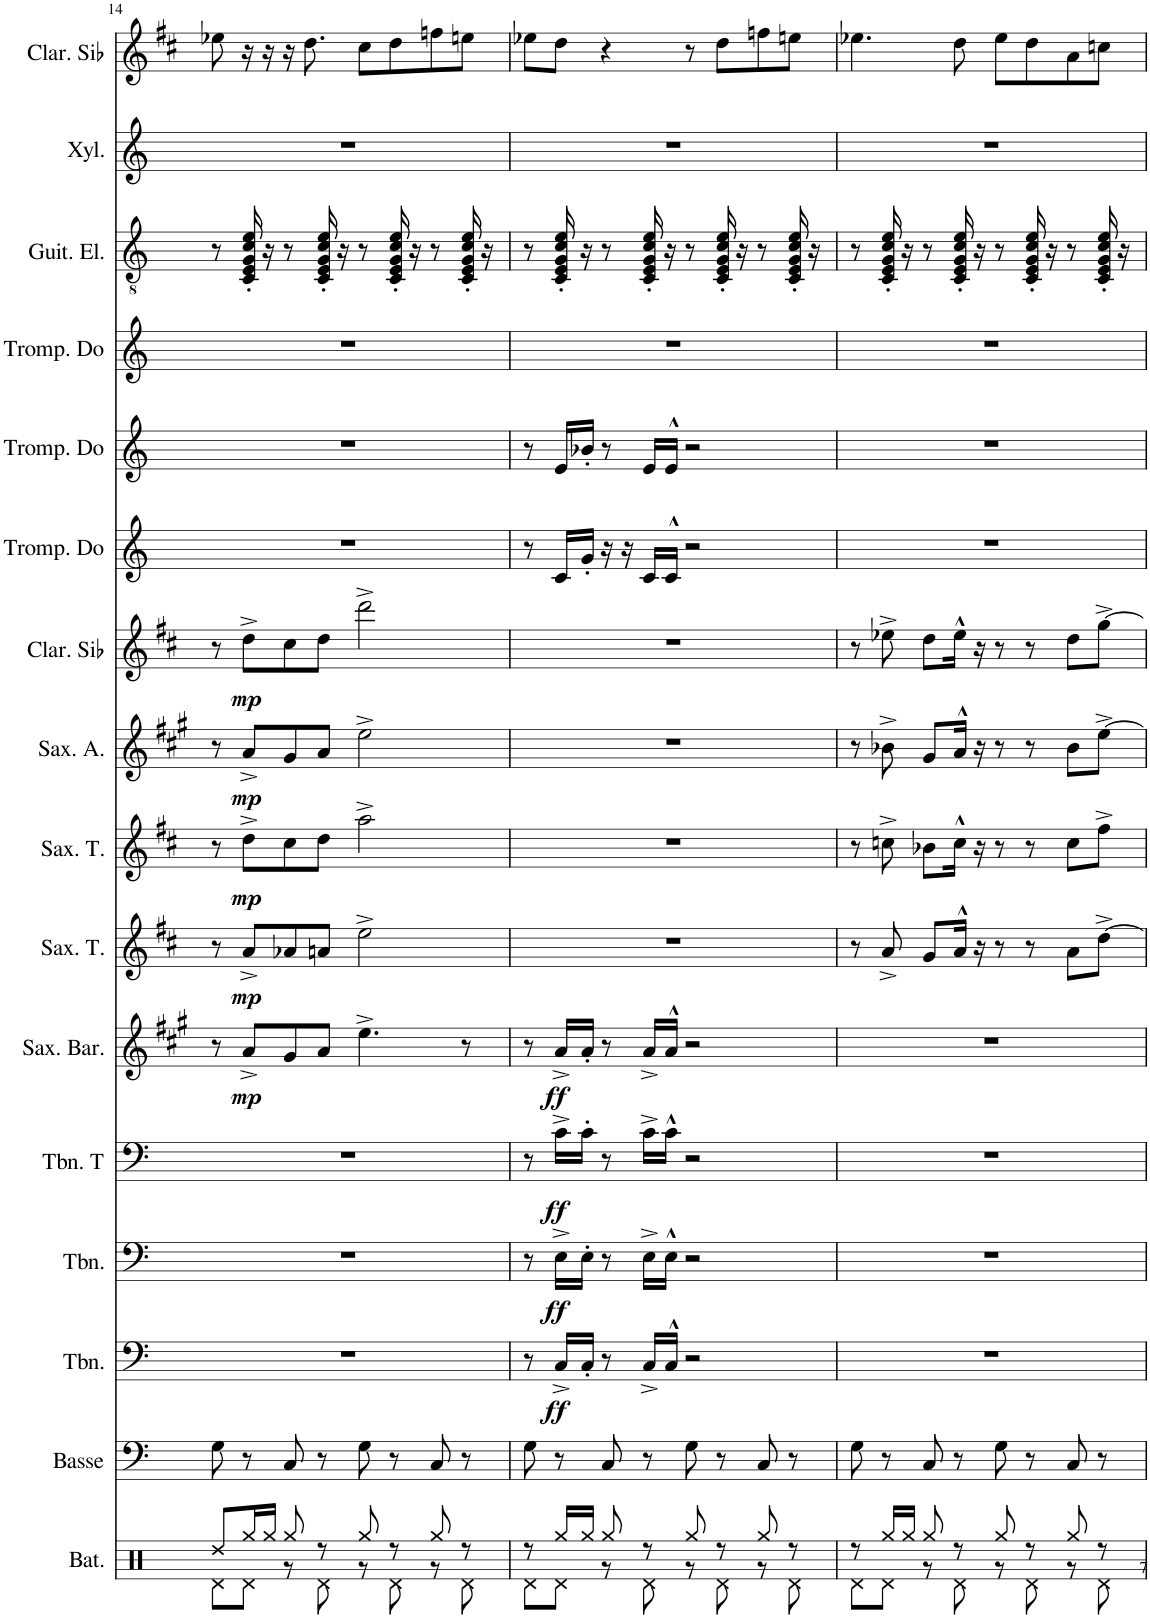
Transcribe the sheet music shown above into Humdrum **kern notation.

**kern	**kern	**kern	**dynam	**kern	**dynam	**kern	**dynam	**kern	**dynam	**kern	**dynam	**kern	**dynam	**kern	**dynam	**kern	**dynam	**kern	**kern	**kern	**kern	**kern	**kern
*part16	*part15	*part14	*part14	*part13	*part13	*part12	*part12	*part11	*part11	*part10	*part10	*part9	*part9	*part8	*part8	*part7	*part7	*part6	*part5	*part4	*part3	*part2	*part1
*staff16	*staff15	*staff14	*staff14	*staff13	*staff13	*staff12	*staff12	*staff11	*staff11	*staff10	*staff10	*staff9	*staff9	*staff8	*staff8	*staff7	*staff7	*staff6	*staff5	*staff4	*staff3	*staff2	*staff1
*I"Batterie	*I"Basse acoustique	*I"Trombone	*	*I"Trombone	*	*I"Trombone ténor	*	*I"Saxophone Baryton	*	*I"Saxophone Ténor	*	*I"Saxophone Ténor	*	*I"Saxophone Alto	*	*I"Clarinette en Sib	*	*I"Trompette en Do	*I"Trompette en Do	*I"Trompette en Do	*I"Guitare électrique	*I"Xylophone	*I"Clarinette en Sib
*I'Bat.	*I'Basse	*I'Tbn.	*	*I'Tbn.	*	*I'Tbn. T	*	*I'Sax. Bar.	*	*I'Sax. T.	*	*I'Sax. T.	*	*I'Sax. A.	*	*I'Clar. Sib	*	*I'Tromp. Do	*I'Tromp. Do	*I'Tromp. Do	*I'Guit. El.	*I'Xyl.	*I'Clar. Sib
!!LO:PB:g=z
*clefX	*clefF4	*clefF4	*	*clefF4	*	*clefF4	*	*clefG2	*	*clefG2	*	*clefG2	*	*clefG2	*	*clefG2	*	*clefG2	*clefG2	*clefG2	*clefGv2	*clefG2	*clefG2
*	*Trd7c12	*	*	*	*	*	*	*Trd12c21	*	*Trd8c14	*	*Trd8c14	*	*Trd5c9	*	*Trd1c2	*	*Trd1c2	*Trd1c2	*Trd1c2	*	*Trd-7c-12	*Trd1c2
*k[]	*k[]	*k[]	*	*k[]	*	*k[]	*	*k[f#c#g#]	*	*k[f#c#]	*	*k[f#c#]	*	*k[f#c#g#]	*	*k[f#c#]	*	*k[]	*k[]	*k[]	*k[]	*k[]	*k[f#c#]
*M4/4	*M4/4	*M4/4	*	*M4/4	*	*M4/4	*	*M4/4	*	*M4/4	*	*M4/4	*	*M4/4	*	*M4/4	*	*M4/4	*M4/4	*M4/4	*M4/4	*M4/4	*M4/4
=14	=14	=14	=14	=14	=14	=14	=14	=14	=14	=14	=14	=14	=14	=14	=14	=14	=14	=14	=14	=14	=14	=14	=14
*^	*	*	*	*	*	*	*	*	*	*	*	*	*	*	*	*	*	*	*	*	*	*	*
8Rdd/L	8Rd\L	8G\	1r	.	1r	.	1r	.	8r	.	8r	.	8r	.	8r	.	8r	.	1r	1r	1r	8r	1r	8ee-X\
!	!	!	!	!	!	!	!	!	!	!LO:DY:b	!	!LO:DY:b	!	!LO:DY:b	!	!LO:DY:b	!	!LO:DY:b	!	!	!	!	!	!
16Rgg/L	8Rd\J	8r	.	.	.	.	.	.	8a^/L	mp	8a^/L	mp	8dd^\L	mp	8a^/L	mp	8dd^\L	mp	.	.	.	16C/' 16E/' 16G/' 16c/' 16e/'	.	16r
16Rgg/JJ	.	.	.	.	.	.	.	.	.	.	.	.	.	.	.	.	.	.	.	.	.	16r	.	16r
8Rgg/	8r	8C/	.	.	.	.	.	.	8g#/	.	8a-X/	.	8cc#\	.	8g#/	.	8cc#\	.	.	.	.	8r	.	16r
.	.	.	.	.	.	.	.	.	.	.	.	.	.	.	.	.	.	.	.	.	.	.	.	8.dd\
8r	8Rd\	8r	.	.	.	.	.	.	8a/J	.	8an/J	.	8dd\J	.	8a/J	.	8dd\J	.	.	.	.	16C/' 16E/' 16G/' 16c/' 16e/'	.	.
.	.	.	.	.	.	.	.	.	.	.	.	.	.	.	.	.	.	.	.	.	.	16r	.	.
8Rgg/	8r	8G\	.	.	.	.	.	.	4.ee^\	.	2ee^\	.	2aa^\	.	2ee^\	.	2ddd^\	.	.	.	.	8r	.	8cc#\L
8r	8Rd\	8r	.	.	.	.	.	.	.	.	.	.	.	.	.	.	.	.	.	.	.	16C/' 16E/' 16G/' 16c/' 16e/'	.	8dd\
.	.	.	.	.	.	.	.	.	.	.	.	.	.	.	.	.	.	.	.	.	.	16r	.	.
8Rgg/	8r	8C/	.	.	.	.	.	.	.	.	.	.	.	.	.	.	.	.	.	.	.	8r	.	8ffn\
8r	8Rd\	8r	.	.	.	.	.	.	8r	.	.	.	.	.	.	.	.	.	.	.	.	16C/' 16E/' 16G/' 16c/' 16e/'	.	8een\J
.	.	.	.	.	.	.	.	.	.	.	.	.	.	.	.	.	.	.	.	.	.	16r	.	.
=15	=15	=15	=15	=15	=15	=15	=15	=15	=15	=15	=15	=15	=15	=15	=15	=15	=15	=15	=15	=15	=15	=15	=15	=15
8r	8Rd\L	8G\	8r	.	8r	.	8r	.	8r	.	1r	.	1r	.	1r	.	1r	.	8r	8r	1r	8r	1r	8ee-X\L
!	!	!	!	!LO:DY:b	!	!LO:DY:b	!	!LO:DY:b	!	!LO:DY:b	!	!	!	!	!	!	!	!	!	!	!	!	!	!
16Rgg/LL	8Rd\J	8r	16C^/LL	ff	16E^\LL	ff	16c^\LL	ff	16a^/LL	ff	.	.	.	.	.	.	.	.	16c/LL	16e/LL	.	16C/' 16E/' 16G/' 16c/' 16e/'	.	8dd\J
16Rgg/JJ	.	.	16C'/JJ	.	16E'\JJ	.	16c'\JJ	.	16a'/JJ	.	.	.	.	.	.	.	.	.	16g'/JJ	16b-X'/JJ	.	16r	.	.
8Rgg/	8r	8C/	8r	.	8r	.	8r	.	8r	.	.	.	.	.	.	.	.	.	16r	8r	.	8r	.	4r
.	.	.	.	.	.	.	.	.	.	.	.	.	.	.	.	.	.	.	16r	.	.	.	.	.
8r	8Rd\	8r	16C^/LL	.	16E^\LL	.	16c^\LL	.	16a^/LL	.	.	.	.	.	.	.	.	.	16c/LL	16e/LL	.	16C/' 16E/' 16G/' 16c/' 16e/'	.	.
.	.	.	16C^^/JJ	.	16E^^\JJ	.	16c^^\JJ	.	16a^^/JJ	.	.	.	.	.	.	.	.	.	16c^^/JJ	16e^^/JJ	.	16r	.	.
8Rgg/	8r	8G\	2r	.	2r	.	2r	.	2r	.	.	.	.	.	.	.	.	.	2r	2r	.	8r	.	8r
8r	8Rd\	8r	.	.	.	.	.	.	.	.	.	.	.	.	.	.	.	.	.	.	.	16C/' 16E/' 16G/' 16c/' 16e/'	.	8dd\L
.	.	.	.	.	.	.	.	.	.	.	.	.	.	.	.	.	.	.	.	.	.	16r	.	.
8Rgg/	8r	8C/	.	.	.	.	.	.	.	.	.	.	.	.	.	.	.	.	.	.	.	8r	.	8ffn\
8r	8Rd\	8r	.	.	.	.	.	.	.	.	.	.	.	.	.	.	.	.	.	.	.	16C/' 16E/' 16G/' 16c/' 16e/'	.	8een\J
.	.	.	.	.	.	.	.	.	.	.	.	.	.	.	.	.	.	.	.	.	.	16r	.	.
=16	=16	=16	=16	=16	=16	=16	=16	=16	=16	=16	=16	=16	=16	=16	=16	=16	=16	=16	=16	=16	=16	=16	=16	=16
8r	8Rd\L	8G\	1r	.	1r	.	1r	.	1r	.	8r	.	8r	.	8r	.	8r	.	1r	1r	1r	8r	1r	4.ee-X\
16Rgg/LL	8Rd\J	8r	.	.	.	.	.	.	.	.	8a^/	.	8ccn^\	.	8b-X^\	.	8ee-X^\	.	.	.	.	16C/' 16E/' 16G/' 16c/' 16e/'	.	.
16Rgg/JJ	.	.	.	.	.	.	.	.	.	.	.	.	.	.	.	.	.	.	.	.	.	16r	.	.
8Rgg/	8r	8C/	.	.	.	.	.	.	.	.	8g/L	.	8b-X\L	.	8g#/L	.	8dd\L	.	.	.	.	8r	.	.
8r	8Rd\	8r	.	.	.	.	.	.	.	.	16a^^/Jk	.	16cc^^\Jk	.	16a^^/Jk	.	16ee-^^\Jk	.	.	.	.	16C/' 16E/' 16G/' 16c/' 16e/'	.	8dd\
.	.	.	.	.	.	.	.	.	.	.	16r	.	16r	.	16r	.	16r	.	.	.	.	16r	.	.
8Rgg/	8r	8G\	.	.	.	.	.	.	.	.	8r	.	8r	.	8r	.	8r	.	.	.	.	8r	.	8ee-\L
8r	8Rd\	8r	.	.	.	.	.	.	.	.	8r	.	8r	.	8r	.	8r	.	.	.	.	16C/' 16E/' 16G/' 16c/' 16e/'	.	8dd\
.	.	.	.	.	.	.	.	.	.	.	.	.	.	.	.	.	.	.	.	.	.	16r	.	.
8Rgg/	8r	8C/	.	.	.	.	.	.	.	.	8a\L	.	8cc\L	.	8b-\L	.	8dd\L	.	.	.	.	8r	.	8a\
8r	8Rd\	8r	.	.	.	.	.	.	.	.	[8dd^\J	.	8ff#^\J	.	[8ee^\J	.	[8gg^\J	.	.	.	.	16C/' 16E/' 16G/' 16c/' 16e/'	.	8ccn\J
.	.	.	.	.	.	.	.	.	.	.	.	.	.	.	.	.	.	.	.	.	.	16r	.	.
*v	*v	*	*	*	*	*	*	*	*	*	*	*	*	*	*	*	*	*	*	*	*	*	*	*
=	=	=	=	=	=	=	=	=	=	=	=	=	=	=	=	=	=	=	=	=	=	=	=
*-	*-	*-	*-	*-	*-	*-	*-	*-	*-	*-	*-	*-	*-	*-	*-	*-	*-	*-	*-	*-	*-	*-	*-
